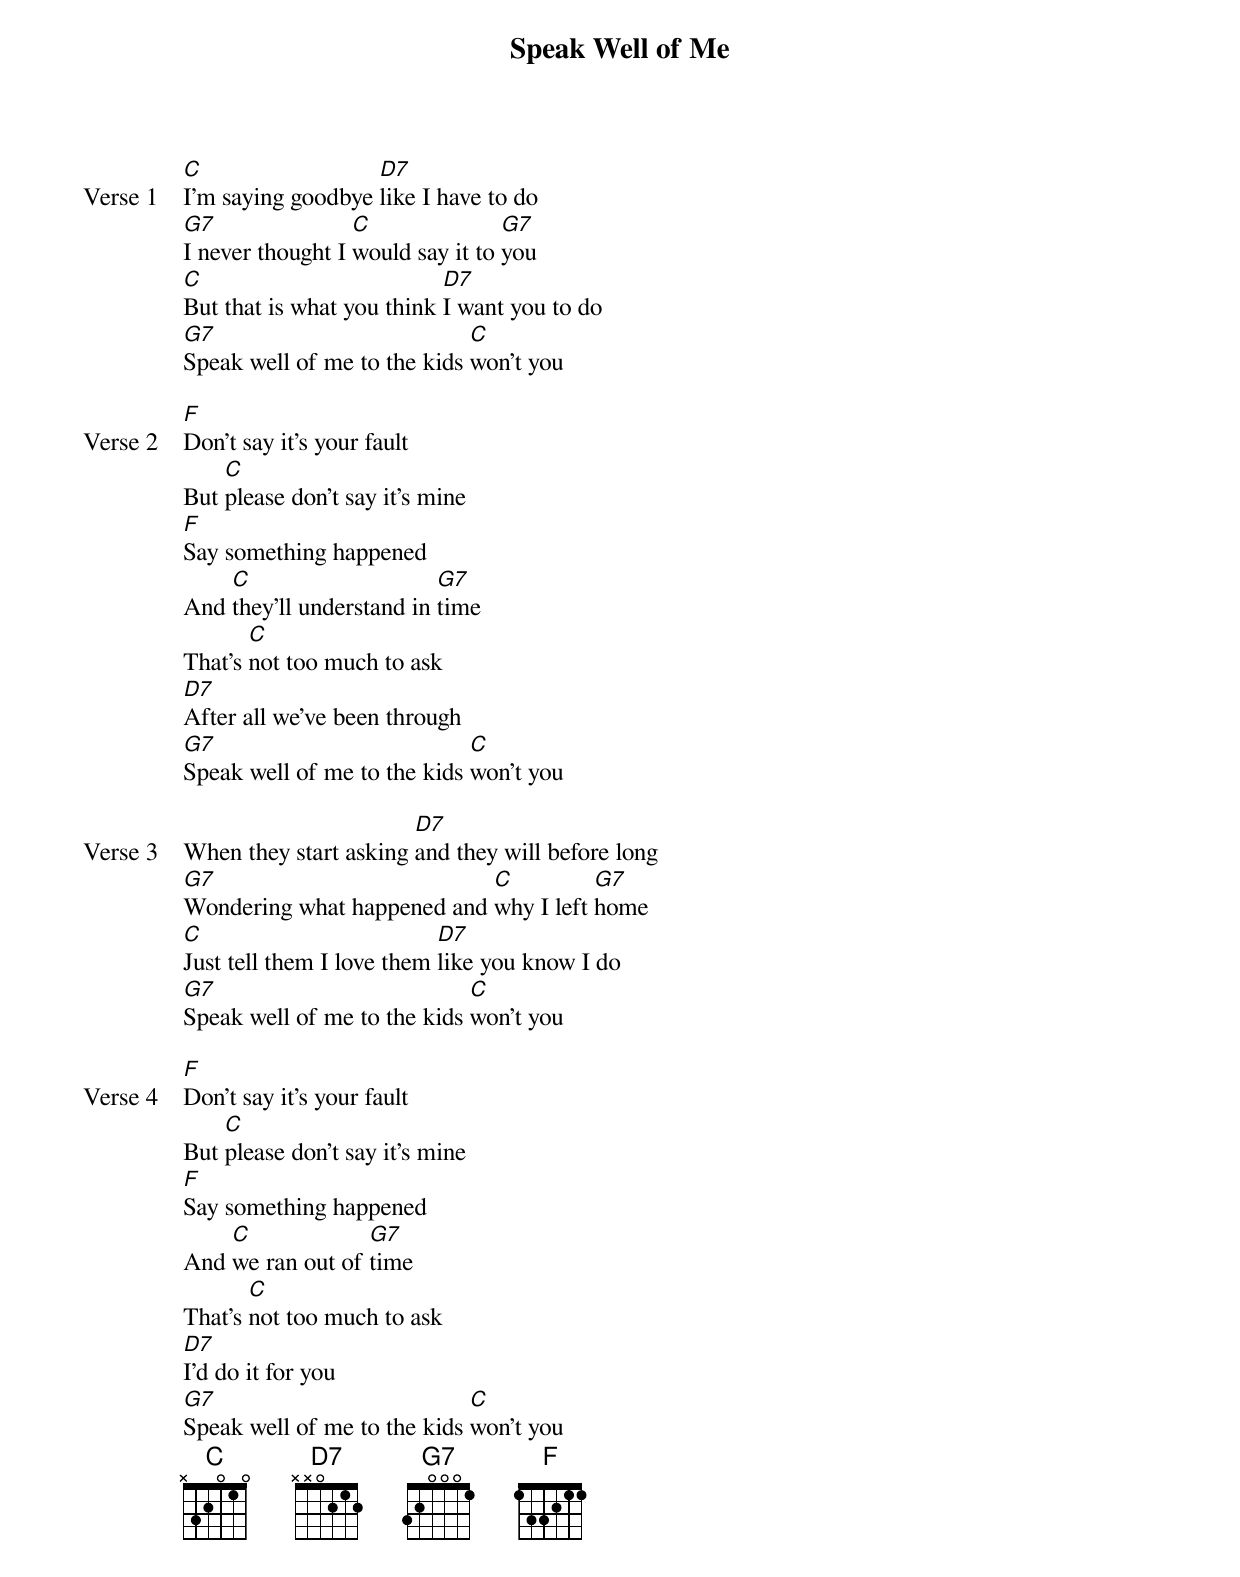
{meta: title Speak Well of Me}
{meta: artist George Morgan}
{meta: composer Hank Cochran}
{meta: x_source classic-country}
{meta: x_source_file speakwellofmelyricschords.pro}
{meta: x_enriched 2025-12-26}

{start_of_verse: Verse 1}
[C]I’m saying goodbye [D7]like I have to do
[G7]I never thought I [C]would say it to [G7]you
[C]But that is what you think [D7]I want you to do
[G7]Speak well of me to the kids [C]won’t you
{end_of_verse}

{start_of_verse: Verse 2}
[F]Don’t say it’s your fault
But [C]please don’t say it’s mine
[F]Say something happened
And [C]they’ll understand in [G7]time
That’s [C]not too much to ask
[D7]After all we’ve been through
[G7]Speak well of me to the kids [C]won’t you
{end_of_verse}

{start_of_verse: Verse 3}
When they start asking [D7]and they will before long
[G7]Wondering what happened and [C]why I left [G7]home
[C]Just tell them I love them [D7]like you know I do
[G7]Speak well of me to the kids [C]won’t you
{end_of_verse}

{start_of_verse: Verse 4}
[F]Don’t say it’s your fault
But [C]please don’t say it’s mine
[F]Say something happened
And [C]we ran out of [G7]time
That’s [C]not too much to ask
[D7]I’d do it for you
[G7]Speak well of me to the kids [C]won’t you
{end_of_verse}
